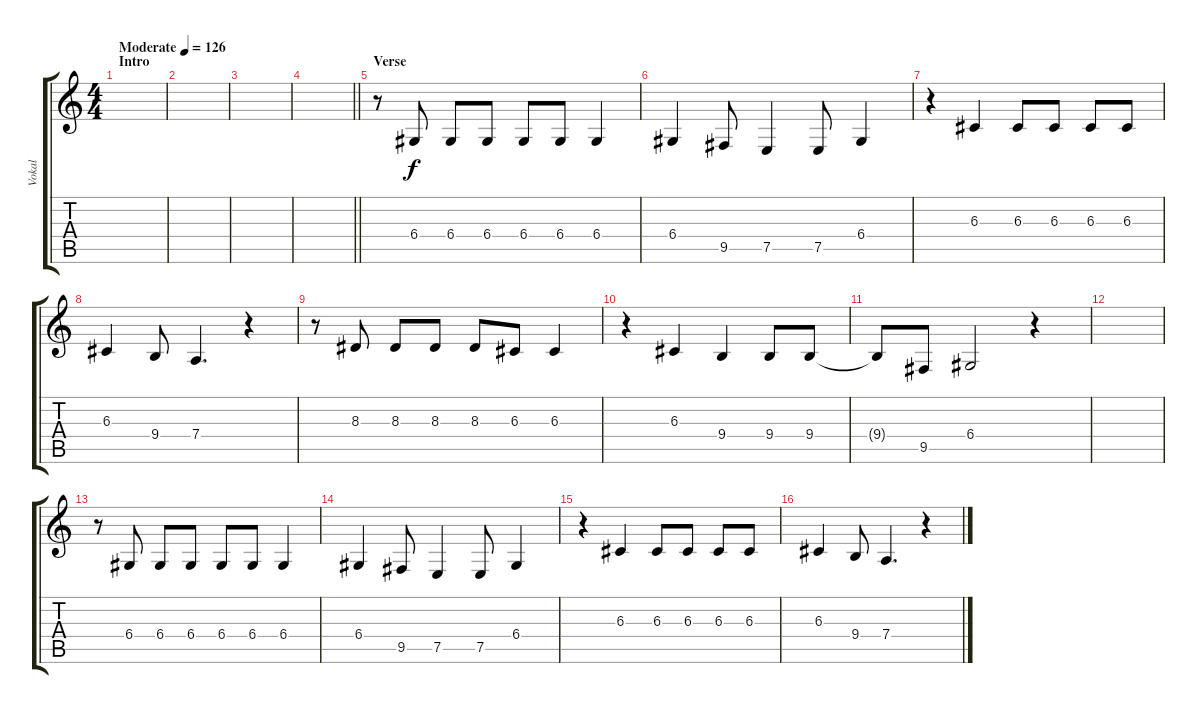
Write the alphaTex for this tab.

\track ("Vokal" "Vokal") {instrument lead2sawtooth}
\staff {score tabs}
\tuning (E4 B3 G3 D3 A2 E2) {hide}
\ts (4 4)
\section ("" "Intro")
\tempo (126 "Moderate")
\clef g2
\ks c
|
|
|
\barLineRight lightlight
|
\section ("" "Verse")
r.8 6.4.8 6.4.8 6.4.8 6.4.8 6.4.8 6.4.4 |
6.4.4 9.5.8 7.5.4 7.5.8 6.4.4 |
r.4 6.3.4 6.3.8 6.3.8 6.3.8 6.3.8 |
6.3.4 9.4.8 7.4.4{d} r.4 |
r.8 8.3.8 8.3.8 8.3.8 8.3.8 6.3.8 6.3.4 |
r.4 6.3.4 9.4.4 9.4.8 9.4.8 |
9.4{t}.8 9.5.8 6.4.2 r.4 |
|
r.8 6.4.8 6.4.8 6.4.8 6.4.8 6.4.8 6.4.4 |
6.4.4 9.5.8 7.5.4 7.5.8 6.4.4 |
r.4 6.3.4 6.3.8 6.3.8 6.3.8 6.3.8 |
6.3.4 9.4.8 7.4.4{d} r.4
